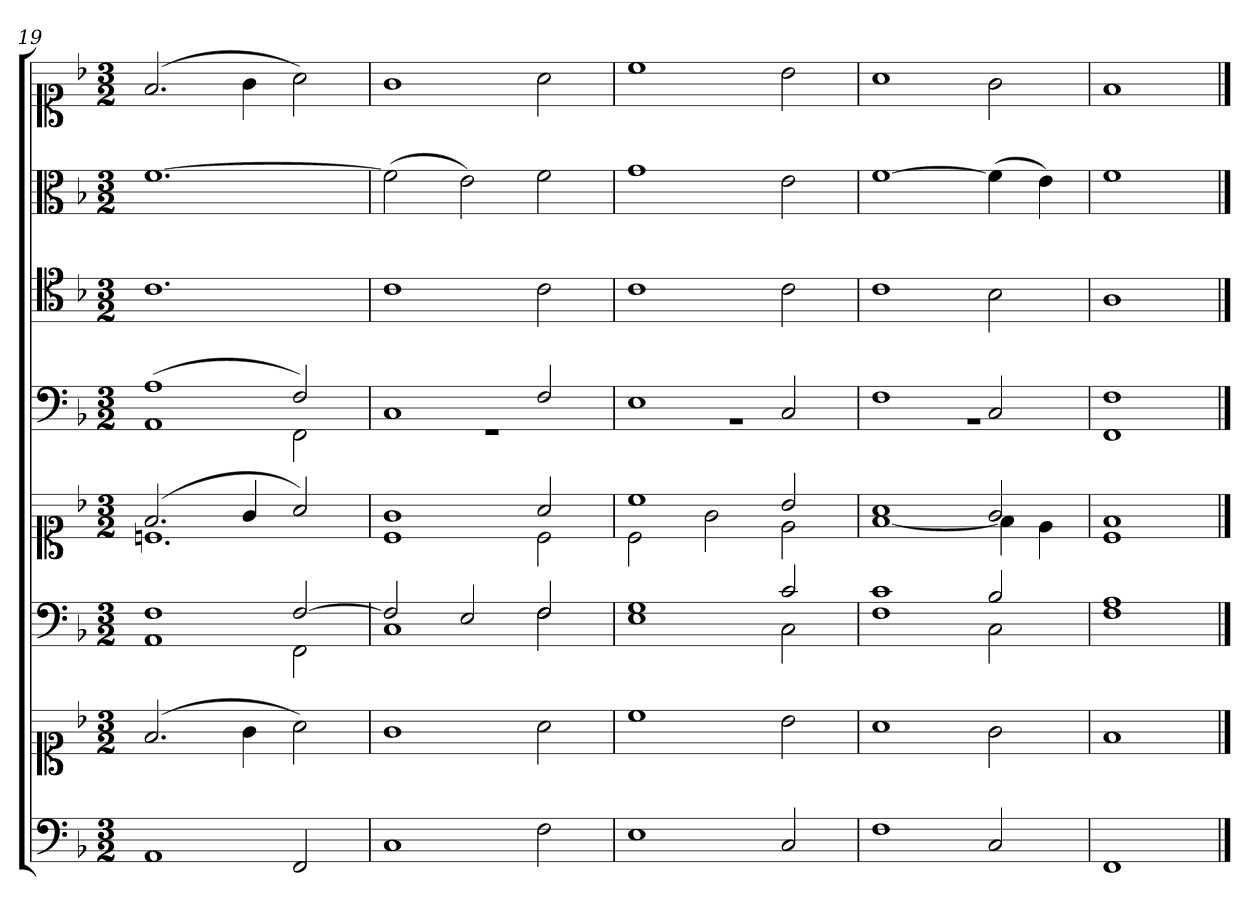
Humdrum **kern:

**kern	**kern	**kern	**kern	**kern	**kern	**kern	**kern
*part6	*part6	*part5	*part5	*part4	*part3	*part2	*part1
*staff8	*staff7	*staff6	*staff5	*staff4	*staff3	*staff2	*staff1
*clefF4	*clefC1	*clefF4	*clefC1	*clefF4	*clefC4	*clefC3	*clefC1
*k[b-]	*k[b-]	*k[b-]	*k[b-]	*k[b-]	*k[b-]	*k[b-]	*k[b-]
*F:	*F:	*F:	*F:	*F:	*F:	*F:	*F:
*M3/2	*M3/2	*M3/2	*M3/2	*M3/2	*M3/2	*M3/2	*M3/2
=19	=19	=19	=19	=19	=19	=19	=19
*	*	*^	*^	*^	*	*	*
1AA	(2.f	1F	1AA	(2.f	1.cn	(1A	1AA	1.c	[1.f	(2.f
.	4g	.	.	4g	.	.	.	.	.	4g
2FF	2a)	[2F	2FF	2a)	.	2F)	2FF	.	.	2a)
=20	=20	=20	=20	=20	=20	=20	=20	=20	=20	=20
1C	1g	2F]	1C	1g	1c	1C	1.r	1c	(2f]	1g
.	.	2E	.	.	.	.	.	.	2e)	.
2F	2a	2F	2F	2a	2c	2F	.	2c	2f	2a
=21	=21	=21	=21	=21	=21	=21	=21	=21	=21	=21
1E	1cc	1G	1E	1cc	2c	1E	1.r	1c	1g	1cc
.	.	.	.	.	2g	.	.	.	.	.
2C	2b-	2c	2C	2b-	2e	2C	.	2c	2e	2b-
=22	=22	=22	=22	=22	=22	=22	=22	=22	=22	=22
1F	1a	1c	1F	1a	[1f	1F	1.r	1c	[1f	1a
2C	2g	2B-	2C	2g	4f]	2C	.	2B-	(4f]	2g
.	.	.	.	.	4e	.	.	.	4e)	.
=23	=23	=23	=23	=23	=23	=23	=23	=23	=23	=23
1FF	1f	1A	1F	1f	1c	1F	1FF	1A	1f	1f
*	*	*v	*v	*	*	*v	*v	*	*	*
*	*	*	*v	*v	*	*	*	*
==	==	==	==	==	==	==	==
*-	*-	*-	*-	*-	*-	*-	*-
